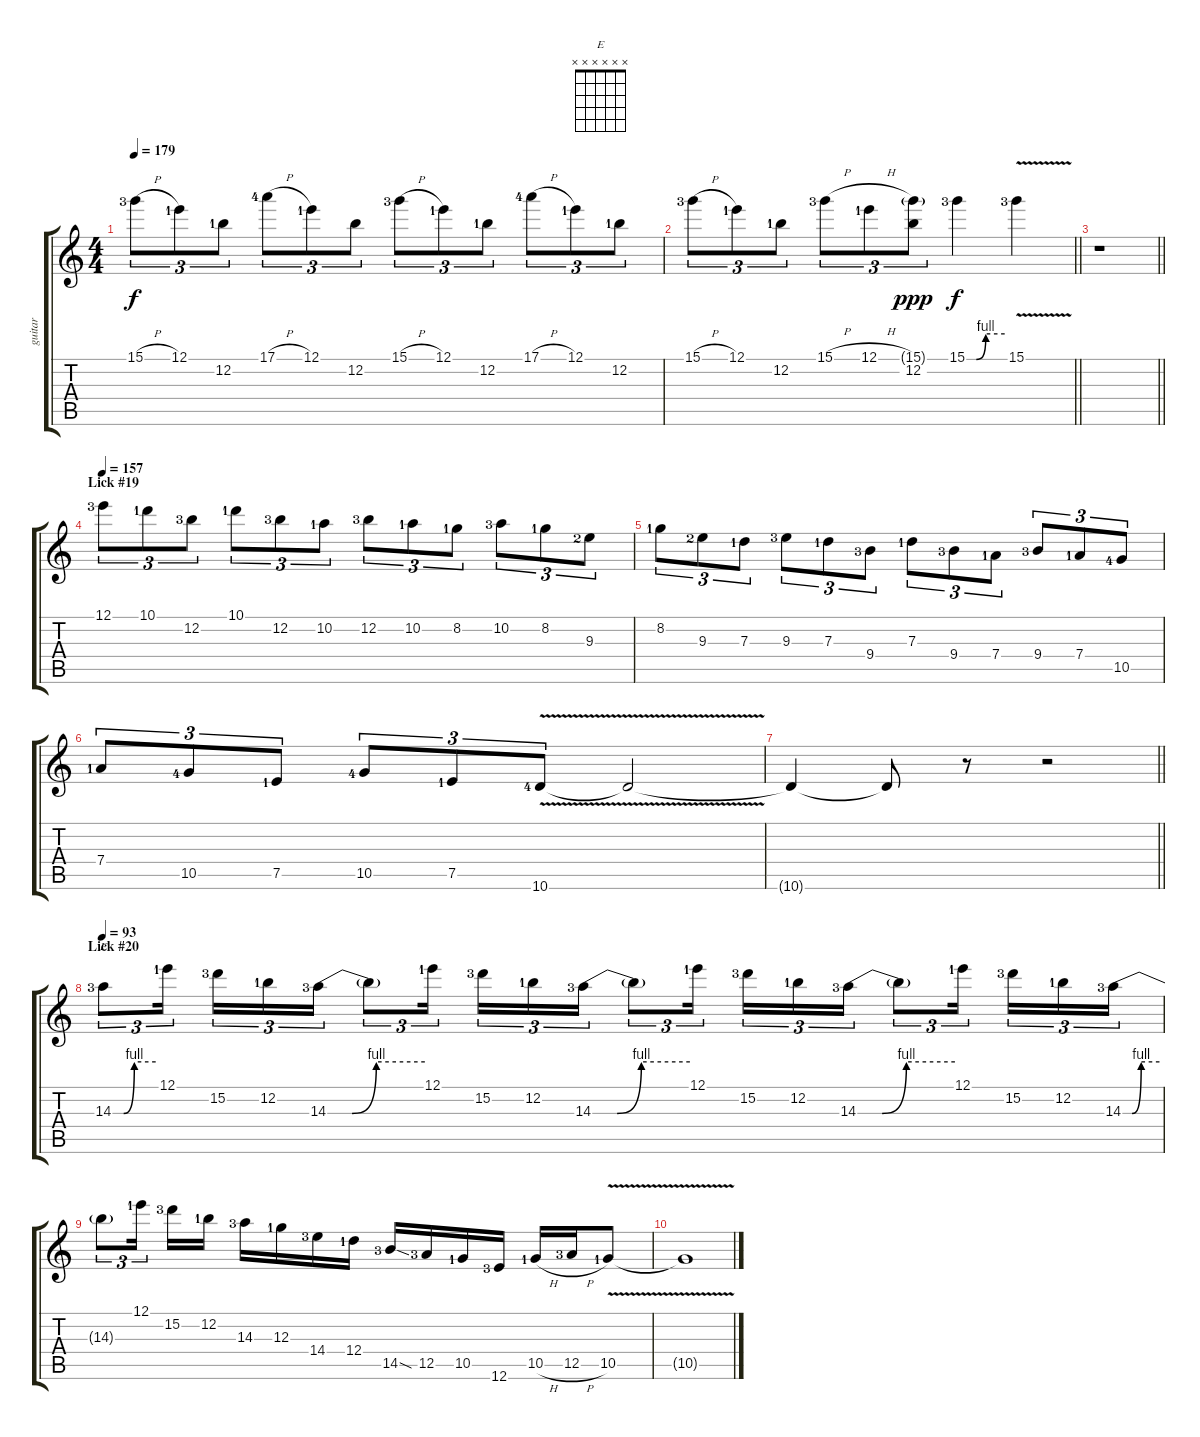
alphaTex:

\track ("guitar" "guitar") {instrument overdrivenguitar}
\staff {score tabs}
\tuning (E4 B3 G3 D3 A2 E2) {hide}
\chord ("E" x x x x x x)
\ts (4 4)
\tempo 179
\clef g2
\ks c
15.1{h lf 4}.8{tu (3 2) dy f} 12.1{lf 2}.8{tu (3 2)} 12.2{lf 2}.8{tu (3 2)} 17.1{h lf 5}.8{tu (3 2)} 12.1{lf 2}.8{tu (3 2)} 12.2.8{tu (3 2)} 15.1{h lf 4}.8{tu (3 2)} 12.1{lf 2}.8{tu (3 2)} 12.2{lf 2}.8{tu (3 2)} 17.1{h lf 5}.8{tu (3 2)} 12.1{lf 2}.8{tu (3 2)} 12.2{lf 2}.8{tu (3 2)} |
\barLineRight lightlight
15.1{h lf 4}.8{tu (3 2)} 12.1{lf 2}.8{tu (3 2)} 12.2{lf 2}.8{tu (3 2)} 15.1{h lf 4}.8{tu (3 2)} 12.1{h lf 2}.8{tu (3 2)} (15.1{g} 12.2).8{tu (3 2) dy ppp} 15.1{be (custom 0 0 15 0 30 4 60 4) lf 4}.4{dy f} 15.1{v lf 4}.4 |
\barLineRight lightlight
r.1 |
\section ("" "Lick #19")
\tempo 157
12.1{lf 4}.8{tu (3 2)} 10.1{lf 2}.8{tu (3 2)} 12.2{lf 4}.8{tu (3 2)} 10.1{lf 2}.8{tu (3 2)} 12.2{lf 4}.8{tu (3 2)} 10.2{lf 2}.8{tu (3 2)} 12.2{lf 4}.8{tu (3 2)} 10.2{lf 2}.8{tu (3 2)} 8.2{lf 2}.8{tu (3 2)} 10.2{lf 4}.8{tu (3 2)} 8.2{lf 2}.8{tu (3 2)} 9.3{lf 3}.8{tu (3 2)} |
8.2{lf 2}.8{tu (3 2)} 9.3{lf 3}.8{tu (3 2)} 7.3{lf 2}.8{tu (3 2)} 9.3{lf 4}.8{tu (3 2)} 7.3{lf 2}.8{tu (3 2)} 9.4{lf 4}.8{tu (3 2)} 7.3{lf 2}.8{tu (3 2)} 9.4{lf 4}.8{tu (3 2)} 7.4{lf 2}.8{tu (3 2)} 9.4{lf 4}.8{tu (3 2)} 7.4{lf 2}.8{tu (3 2)} 10.5{lf 5}.8{tu (3 2)} |
7.4{lf 2}.8{tu (3 2)} 10.5{lf 5}.8{tu (3 2)} 7.5{lf 2}.8{tu (3 2)} 10.5{lf 5}.8{tu (3 2)} 7.5{lf 2}.8{tu (3 2)} 10.6{v lf 5}.8{tu (3 2)} 10.6{t}.2 |
\barLineRight lightlight
10.6{t}.4 10.6{t}.8 r.8 r.2 |
\section ("" "Lick #20")
\tempo 93
14.3{be (custom 0 0 15 0 30 4 60 4) lf 4}.8{tu (3 2) ch "E"} 12.1{lf 2}.16{tu (3 2) beam splitsecondary} 15.2{lf 4}.16{tu (3 2)} 12.2{lf 2}.16{tu (3 2)} 14.3{be (custom 0 0 15 0 30 4 60 4) lf 4}.16{tu (3 2)} 14.3{t}.8{tu (3 2)} 12.1{lf 2}.16{tu (3 2) beam splitsecondary} 15.2{lf 4}.16{tu (3 2)} 12.2{lf 2}.16{tu (3 2)} 14.3{be (custom 0 0 15 0 30 4 60 4) lf 4}.16{tu (3 2)} 14.3{t}.8{tu (3 2)} 12.1{lf 2}.16{tu (3 2) beam splitsecondary} 15.2{lf 4}.16{tu (3 2)} 12.2{lf 2}.16{tu (3 2)} 14.3{be (custom 0 0 15 0 30 4 60 4) lf 4}.16{tu (3 2)} 14.3{t}.8{tu (3 2)} 12.1{lf 2}.16{tu (3 2) beam splitsecondary} 15.2{lf 4}.16{tu (3 2)} 12.2{lf 2}.16{tu (3 2)} 14.3{be (custom 0 0 15 0 30 4 60 4) lf 4}.16{tu (3 2)} |
14.3{t}.8{tu (3 2)} 12.1{lf 2}.16{tu (3 2) beam splitsecondary} 15.2{lf 4}.16 12.2{lf 2}.16 14.3{lf 4}.16 12.3{lf 2}.16 14.4{lf 4}.16 12.4{lf 2}.16 14.5{sod lf 4}.16 12.5{lf 4}.16 10.5{lf 2}.16 12.6{lf 4}.16 10.5{h lf 2}.16 12.5{h lf 4}.16 10.5{v lf 2}.8 |
10.5{t}.1
